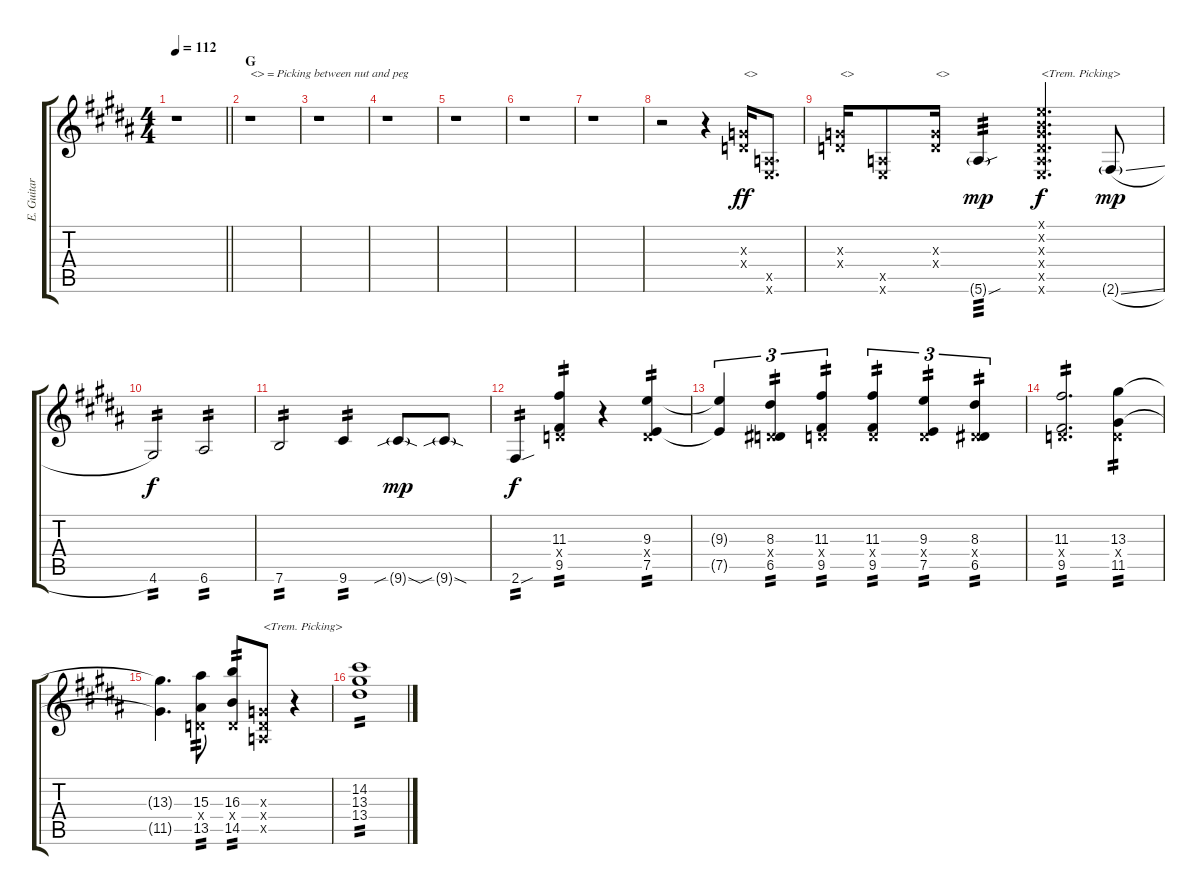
\track ("E. Guitar I" "E. Guitar ") {instrument overdrivenguitar}
\staff {score tabs}
\tuning (E4 B3 G3 D3 A2 E2) {hide}
\ts (4 4)
\tempo 112
\clef g2
\barLineRight lightlight
\ks b
r.1{dy ff} |
\section ("" "G")
r.1{txt "<> = Picking between nut and peg"} |
r.1 |
r.1 |
r.1 |
r.1 |
r.1 |
r.2 r.4 (0.3{x} 0.4{x}).16{txt "<>"} (0.5{x} 0.6{x}).8{d} |
(0.3{x} 0.4{x}).16{txt "<>"} (0.5{x} 0.6{x}).8 (0.3{x} 0.4{x}).16{txt "<>"} 5.6{sou g}.4{tp 3 dy mp} (0.1{x} 0.2{x} 0.3{x} 0.4{x} 0.5{x} 0.6{x}).4{d txt "<Trem. Picking>" dy f} 2.6{sl g}.8{dy mp} |
4.6.2{tp 2 dy f} 6.6.2{tp 2} |
7.6.2{tp 2} 9.6.4{tp 2} 9.6{sib sod g}.8{dy mp} 9.6{sib sod g}.8 |
2.6{sou}.4{tp 2 dy f} (11.3 0.4{x} 9.5).4{tp 2} r.4 (9.3 0.4{x} 7.5).4{tp 2} |
(9.3{t} 7.5{t}).4{tu (3 2)} (8.3 0.4{x} 6.5).4{tu (3 2) tp 2} (11.3 0.4{x} 9.5).4{tu (3 2) tp 2} (11.3 0.4{x} 9.5).4{tu (3 2) tp 2} (9.3 0.4{x} 7.5).4{tu (3 2) tp 2} (8.3 0.4{x} 6.5).4{tu (3 2) tp 2} |
(11.3 0.4{x} 9.5).2{d tp 2} (13.3 0.4{x} 11.5).4{tp 2} |
(13.3{t} 11.5{t}).4{d} (15.3 0.4{x} 13.5).8{tp 2} (16.3 0.4{x} 14.5).8{tp 2} (0.3{x} 0.4{x} 0.5{x}).8{txt "<Trem. Picking>"} r.4 |
(14.2 13.3 13.4).1{tp 2}
